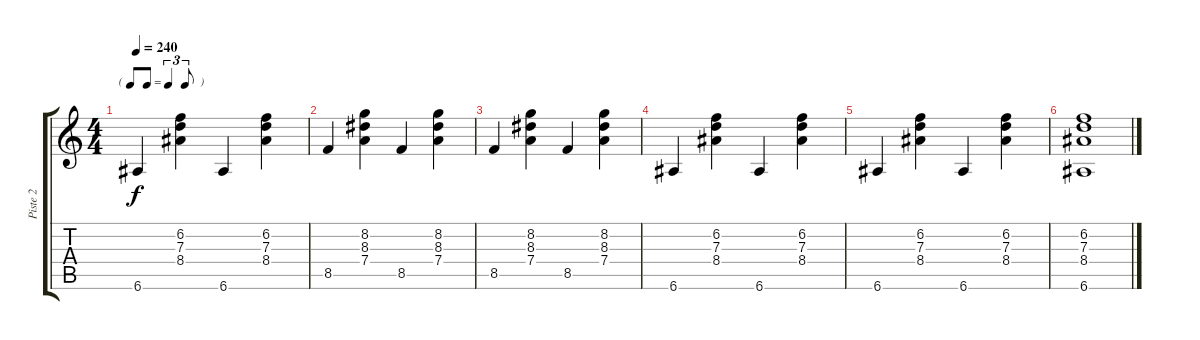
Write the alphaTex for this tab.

\track ("Piste 2" "Piste 2") {instrument acousticguitarnylon}
\staff {score tabs}
\tuning (E4 B3 G3 D3 A2 E2) {hide}
\ts (4 4)
\tf triplet8th
\tempo 240
\clef g2
\ks c
6.6.4{dy f} (6.2 7.3 8.4).4 6.6.4 (6.2 7.3 8.4).4 |
8.5.4 (8.2 8.3 7.4).4 8.5.4 (8.2 8.3 7.4).4 |
8.5.4 (8.2 8.3 7.4).4 8.5.4 (8.2 8.3 7.4).4 |
6.6.4 (6.2 7.3 8.4).4 6.6.4 (6.2 7.3 8.4).4 |
6.6.4 (6.2 7.3 8.4).4 6.6.4 (6.2 7.3 8.4).4 |
(6.2 7.3 8.4 6.6).1
